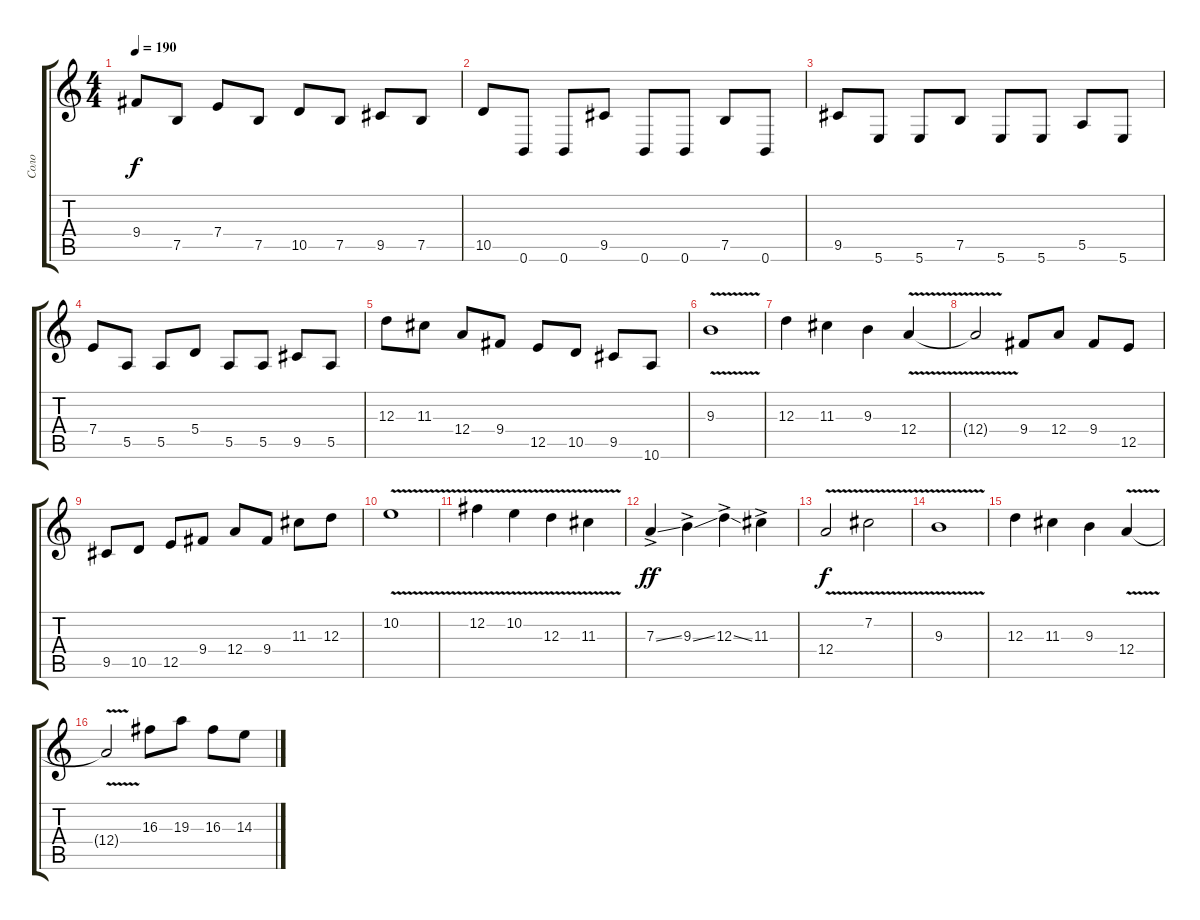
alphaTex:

\track ("Соло" "Соло") {instrument distortionguitar}
\staff {score tabs}
\tuning (B3 Gb3 D3 A2 E2 B1) {hide}
\ts (4 4)
\tempo 190
\clef g2
\ks c
9.4.8{dy f} 7.5.8 7.4.8 7.5.8 10.5.8 7.5.8 9.5.8 7.5.8 |
10.5.8 0.6.8 0.6.8 9.5.8 0.6.8 0.6.8 7.5.8 0.6.8 |
9.5.8 5.6.8 5.6.8 7.5.8 5.6.8 5.6.8 5.5.8 5.6.8 |
7.4.8 5.5.8 5.5.8 5.4.8 5.5.8 5.5.8 9.5.8 5.5.8 |
12.3.8 11.3.8 12.4.8 9.4.8 12.5.8 10.5.8 9.5.8 10.6.8 |
9.3{v}.1 |
12.3.4 11.3.4 9.3.4 12.4{v}.4 |
12.4{t}.2 9.4.8 12.4.8 9.4.8 12.5.8 |
9.5.8 10.5.8 12.5.8 9.4.8 12.4.8 9.4.8 11.3.8 12.3.8 |
10.2{v}.1 |
12.2{v}.4 10.2{v}.4 12.3{v}.4 11.3{v}.4 |
7.3{ss ac}.4{dy ff} 9.3{ss ac}.4 12.3{ss ac}.4 11.3{ac}.4 |
12.4{v}.2{dy f} 7.2{v}.2 |
9.3{v}.1 |
12.3.4 11.3.4 9.3.4 12.4{v}.4 |
12.4{t}.2 16.3.8 19.3.8 16.3.8 14.3.8
